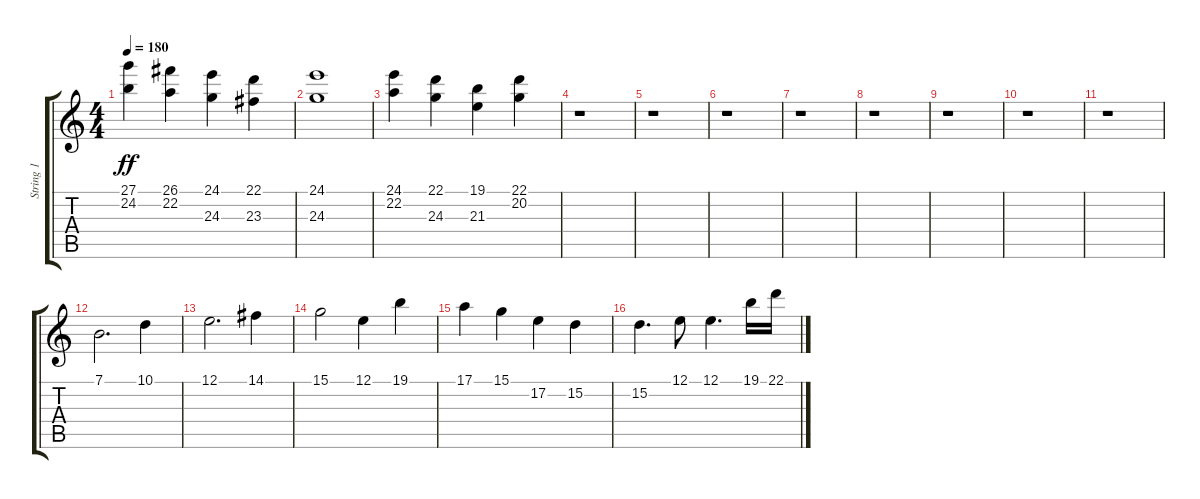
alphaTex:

\track ("String 1" "String 1") {instrument stringensemble1}
\staff {score tabs}
\tuning (E4 B3 G3 D3 A2 E2) {hide}
\ts (4 4)
\tempo 180
\clef g2
\ks c
(27.1 24.2).4{dy ff} (26.1 22.2).4 (24.1 24.3).4 (22.1 23.3).4 |
(24.1 24.3).1 |
(24.1 22.2).4 (22.1 24.3).4 (19.1 21.3).4 (22.1 20.2).4 |
r.1 |
r.1 |
r.1 |
r.1 |
r.1 |
r.1 |
r.1 |
r.1 |
7.1.2{d} 10.1.4 |
12.1.2{d} 14.1.4 |
15.1.2 12.1.4 19.1.4 |
17.1.4 15.1.4 17.2.4 15.2.4 |
15.2.4{d} 12.1.8 12.1.4{d} 19.1.16 22.1.16
